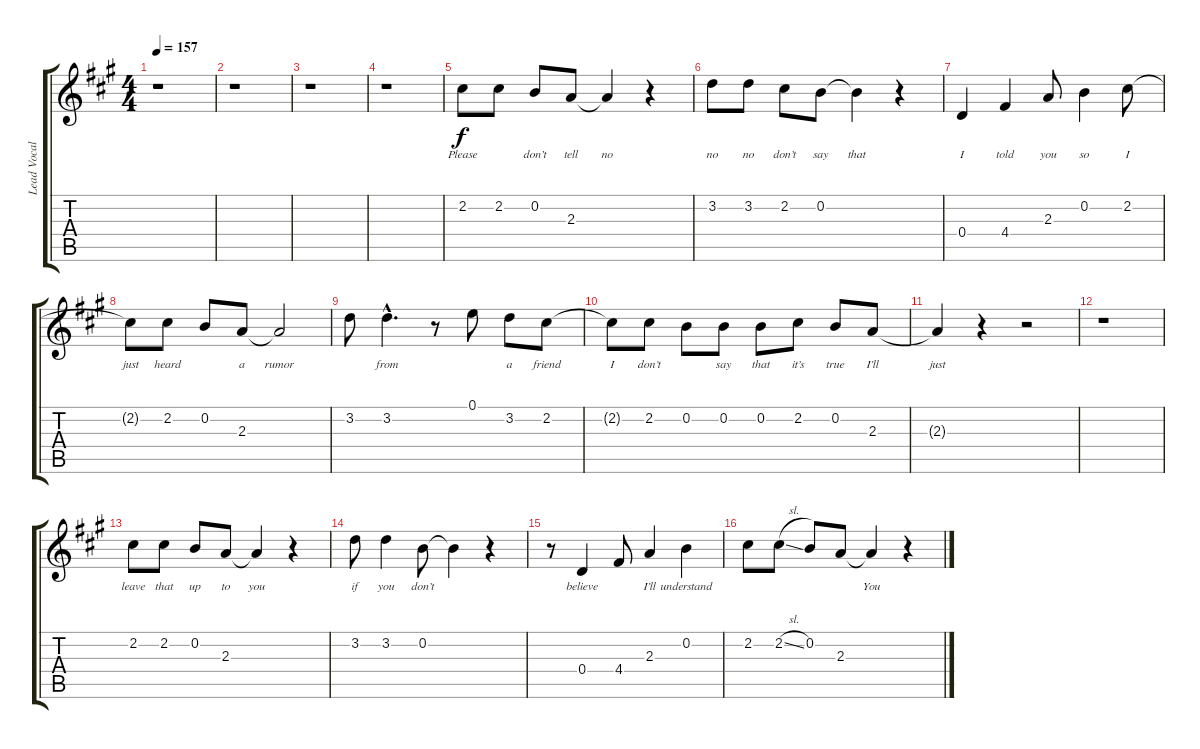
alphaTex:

\track ("Lead Vocal" "Lead Vocal") {instrument synthvoice}
\staff {score tabs}
\tuning (E5 B4 G4 D4 A3 E3) {hide}
\ts (4 4)
\tempo 157
\clef g2
\ks a
r.1{dy f instrument synthvoice} |
r.1 |
r.1 |
r.1 |
2.2.8{lyrics (0 "Please") lyrics (1 "") lyrics (2 "") lyrics (3 "") lyrics (4 "")} 2.2.8{lyrics (0 "") lyrics (1 "") lyrics (2 "") lyrics (3 "") lyrics (4 "")} 0.2.8{lyrics (0 "don’t") lyrics (1 "") lyrics (2 "") lyrics (3 "") lyrics (4 "")} 2.3.8{lyrics (0 "tell") lyrics (1 "") lyrics (2 "") lyrics (3 "") lyrics (4 "")} 2.3{t}.4{lyrics (0 "no") lyrics (1 "") lyrics (2 "") lyrics (3 "") lyrics (4 "")} r.4 |
3.2.8{lyrics (0 "no") lyrics (1 "") lyrics (2 "") lyrics (3 "") lyrics (4 "")} 3.2.8{lyrics (0 "no") lyrics (1 "") lyrics (2 "") lyrics (3 "") lyrics (4 "")} 2.2.8{lyrics (0 "don’t") lyrics (1 "") lyrics (2 "") lyrics (3 "") lyrics (4 "")} 0.2.8{lyrics (0 "say") lyrics (1 "") lyrics (2 "") lyrics (3 "") lyrics (4 "")} 0.2{t}.4{lyrics (0 "that") lyrics (1 "") lyrics (2 "") lyrics (3 "") lyrics (4 "")} r.4 |
0.4.4{lyrics (0 "I") lyrics (1 "") lyrics (2 "") lyrics (3 "") lyrics (4 "")} 4.4.4{lyrics (0 "told") lyrics (1 "") lyrics (2 "") lyrics (3 "") lyrics (4 "")} 2.3.8{lyrics (0 "you") lyrics (1 "") lyrics (2 "") lyrics (3 "") lyrics (4 "")} 0.2.4{lyrics (0 "so") lyrics (1 "") lyrics (2 "") lyrics (3 "") lyrics (4 "")} 2.2.8{lyrics (0 "I") lyrics (1 "") lyrics (2 "") lyrics (3 "") lyrics (4 "")} |
2.2{t}.8{lyrics (0 "just") lyrics (1 "") lyrics (2 "") lyrics (3 "") lyrics (4 "")} 2.2.8{lyrics (0 "heard") lyrics (1 "") lyrics (2 "") lyrics (3 "") lyrics (4 "")} 0.2.8{lyrics (0 "") lyrics (1 "") lyrics (2 "") lyrics (3 "") lyrics (4 "")} 2.3.8{lyrics (0 "a") lyrics (1 "") lyrics (2 "") lyrics (3 "") lyrics (4 "")} 2.3{t}.2{lyrics (0 "rumor") lyrics (1 "") lyrics (2 "") lyrics (3 "") lyrics (4 "")} |
3.2.8{lyrics (0 "") lyrics (1 "") lyrics (2 "") lyrics (3 "") lyrics (4 "")} 3.2{hac}.4{d lyrics (0 "from") lyrics (1 "") lyrics (2 "") lyrics (3 "") lyrics (4 "")} r.8 0.1.8{lyrics (0 "") lyrics (1 "") lyrics (2 "") lyrics (3 "") lyrics (4 "")} 3.2.8{lyrics (0 "a") lyrics (1 "") lyrics (2 "") lyrics (3 "") lyrics (4 "")} 2.2.8{lyrics (0 "friend") lyrics (1 "") lyrics (2 "") lyrics (3 "") lyrics (4 "")} |
2.2{t}.8{lyrics (0 "I") lyrics (1 "") lyrics (2 "") lyrics (3 "") lyrics (4 "")} 2.2.8{lyrics (0 "don’t") lyrics (1 "") lyrics (2 "") lyrics (3 "") lyrics (4 "")} 0.2.8{lyrics (0 "") lyrics (1 "") lyrics (2 "") lyrics (3 "") lyrics (4 "")} 0.2.8{lyrics (0 "say") lyrics (1 "") lyrics (2 "") lyrics (3 "") lyrics (4 "")} 0.2.8{lyrics (0 "that") lyrics (1 "") lyrics (2 "") lyrics (3 "") lyrics (4 "")} 2.2.8{lyrics (0 "it’s") lyrics (1 "") lyrics (2 "") lyrics (3 "") lyrics (4 "")} 0.2.8{lyrics (0 "true") lyrics (1 "") lyrics (2 "") lyrics (3 "") lyrics (4 "")} 2.3.8{lyrics (0 "I’ll") lyrics (1 "") lyrics (2 "") lyrics (3 "") lyrics (4 "")} |
2.3{t}.4{lyrics (0 "just") lyrics (1 "") lyrics (2 "") lyrics (3 "") lyrics (4 "")} r.4 r.2 |
r.1 |
2.2.8{lyrics (0 "leave") lyrics (1 "") lyrics (2 "") lyrics (3 "") lyrics (4 "")} 2.2.8{lyrics (0 "that") lyrics (1 "") lyrics (2 "") lyrics (3 "") lyrics (4 "")} 0.2.8{lyrics (0 "up") lyrics (1 "") lyrics (2 "") lyrics (3 "") lyrics (4 "")} 2.3.8{lyrics (0 "to") lyrics (1 "") lyrics (2 "") lyrics (3 "") lyrics (4 "")} 2.3{t}.4{lyrics (0 "you") lyrics (1 "") lyrics (2 "") lyrics (3 "") lyrics (4 "")} r.4 |
3.2.8{lyrics (0 "if") lyrics (1 "") lyrics (2 "") lyrics (3 "") lyrics (4 "")} 3.2.4{lyrics (0 "you") lyrics (1 "") lyrics (2 "") lyrics (3 "") lyrics (4 "")} 0.2.8{lyrics (0 "don’t") lyrics (1 "") lyrics (2 "") lyrics (3 "") lyrics (4 "")} 0.2{t}.4{lyrics (0 "") lyrics (1 "") lyrics (2 "") lyrics (3 "") lyrics (4 "")} r.4 |
r.8 0.4.4{lyrics (0 "believe") lyrics (1 "") lyrics (2 "") lyrics (3 "") lyrics (4 "")} 4.4.8{lyrics (0 "") lyrics (1 "") lyrics (2 "") lyrics (3 "") lyrics (4 "")} 2.3.4{lyrics (0 "I’ll") lyrics (1 "") lyrics (2 "") lyrics (3 "") lyrics (4 "")} 0.2.4{lyrics (0 "understand") lyrics (1 "") lyrics (2 "") lyrics (3 "") lyrics (4 "")} |
2.2.8{lyrics (0 "") lyrics (1 "") lyrics (2 "") lyrics (3 "") lyrics (4 "")} 2.2{sl}.8{lyrics (0 "") lyrics (1 "") lyrics (2 "") lyrics (3 "") lyrics (4 "")} 0.2.8{lyrics (0 "") lyrics (1 "") lyrics (2 "") lyrics (3 "") lyrics (4 "")} 2.3.8{lyrics (0 "") lyrics (1 "") lyrics (2 "") lyrics (3 "") lyrics (4 "")} 2.3{t}.4{lyrics (0 "You") lyrics (1 "") lyrics (2 "") lyrics (3 "") lyrics (4 "")} r.4
